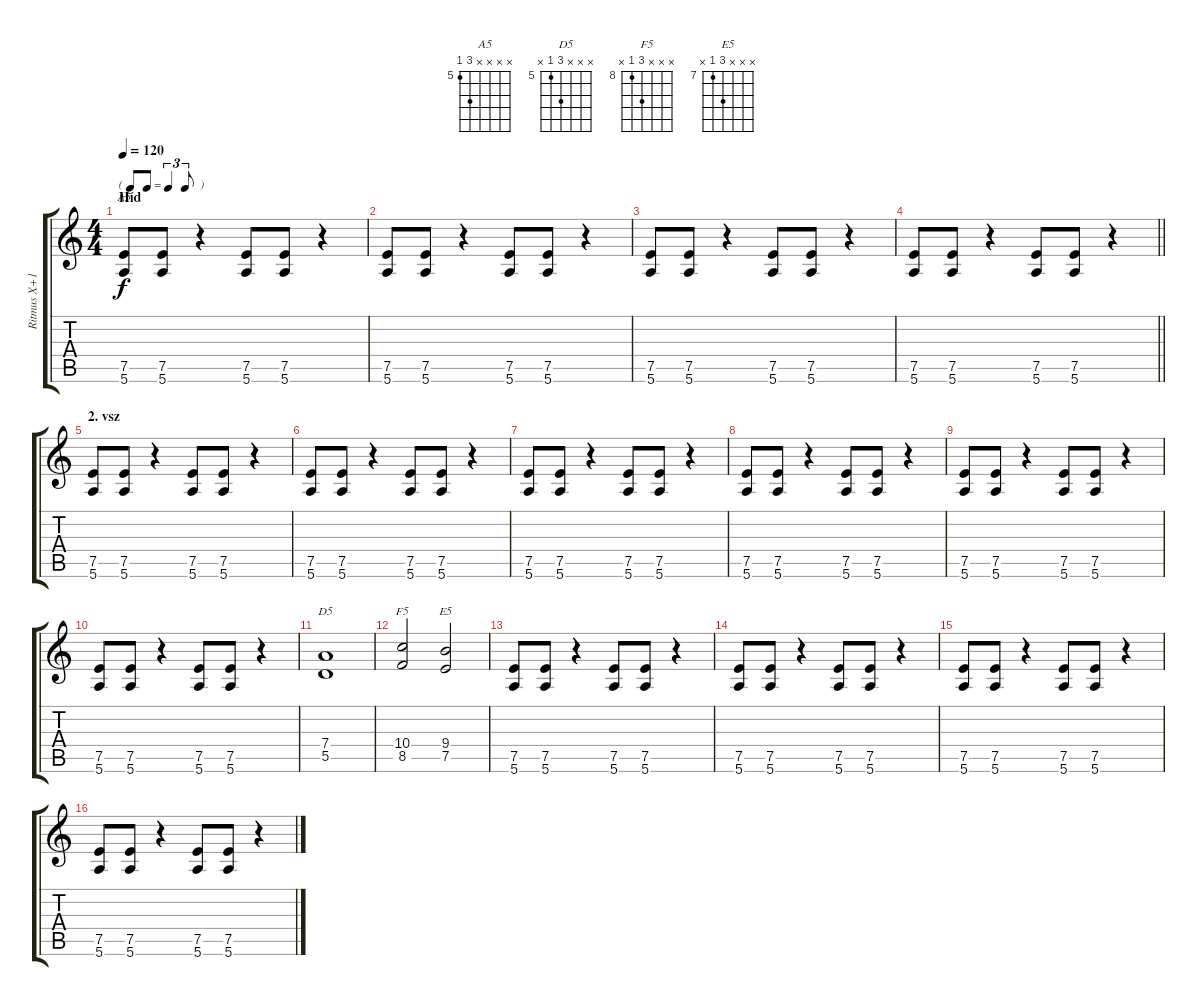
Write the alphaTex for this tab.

\track ("Ritmus X+1: Farkas Henrix" "Ritmus X+1") {instrument overdrivenguitar}
\staff {score tabs}
\tuning (E4 B3 G3 D3 A2 E2) {hide}
\chord ("A5" x x x x 7 5) {firstfret 5}
\chord ("D5" x x x 7 5 x) {firstfret 5}
\chord ("F5" x x x 10 8 x) {firstfret 8}
\chord ("E5" x x x 9 7 x) {firstfret 7}
\ts (4 4)
\tf triplet8th
\section ("" "Híd")
\tempo 120
\clef g2
\ks c
(7.5 5.6).8{ch "A5" dy f} (7.5 5.6).8 r.4 (7.5 5.6).8 (7.5 5.6).8 r.4 |
(7.5 5.6).8 (7.5 5.6).8 r.4 (7.5 5.6).8 (7.5 5.6).8 r.4 |
(7.5 5.6).8 (7.5 5.6).8 r.4 (7.5 5.6).8 (7.5 5.6).8 r.4 |
\barLineRight lightlight
(7.5 5.6).8 (7.5 5.6).8 r.4 (7.5 5.6).8 (7.5 5.6).8 r.4 |
\section ("" "2. vsz")
(7.5 5.6).8 (7.5 5.6).8 r.4 (7.5 5.6).8 (7.5 5.6).8 r.4 |
(7.5 5.6).8 (7.5 5.6).8 r.4 (7.5 5.6).8 (7.5 5.6).8 r.4 |
(7.5 5.6).8 (7.5 5.6).8 r.4 (7.5 5.6).8 (7.5 5.6).8 r.4 |
(7.5 5.6).8 (7.5 5.6).8 r.4 (7.5 5.6).8 (7.5 5.6).8 r.4 |
(7.5 5.6).8 (7.5 5.6).8 r.4 (7.5 5.6).8 (7.5 5.6).8 r.4 |
(7.5 5.6).8 (7.5 5.6).8 r.4 (7.5 5.6).8 (7.5 5.6).8 r.4 |
(7.4 5.5).1{ch "D5"} |
(10.4 8.5).2{ch "F5"} (9.4 7.5).2{ch "E5"} |
(7.5 5.6).8 (7.5 5.6).8 r.4 (7.5 5.6).8 (7.5 5.6).8 r.4 |
(7.5 5.6).8 (7.5 5.6).8 r.4 (7.5 5.6).8 (7.5 5.6).8 r.4 |
(7.5 5.6).8 (7.5 5.6).8 r.4 (7.5 5.6).8 (7.5 5.6).8 r.4 |
(7.5 5.6).8 (7.5 5.6).8 r.4 (7.5 5.6).8 (7.5 5.6).8 r.4
